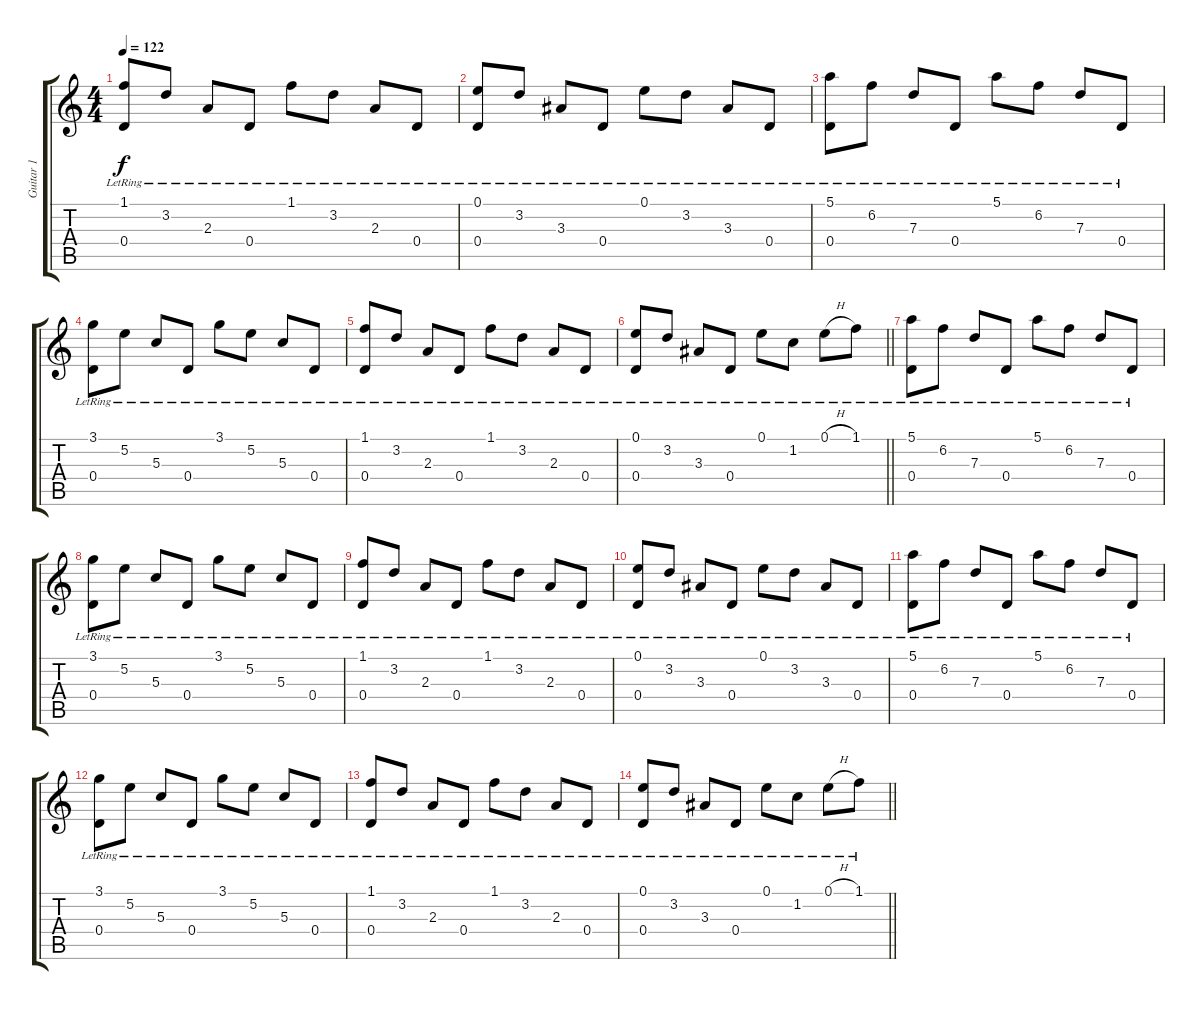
\track ("Guitar 1" "Guitar 1") {instrument electricguitarjazz}
\staff {score tabs}
\tuning (E4 B3 G3 D3 A2 D2) {hide}
\ts (4 4)
\tempo 122
\clef g2
\ks c
(1.1{lr} 0.4{lr}).8{dy f} 3.2{lr}.8 2.3{lr}.8 0.4{lr}.8 1.1{lr}.8 3.2{lr}.8 2.3{lr}.8 0.4{lr}.8 |
(0.1{lr} 0.4{lr}).8 3.2{lr}.8 3.3{lr}.8 0.4{lr}.8 0.1{lr}.8 3.2{lr}.8 3.3{lr}.8 0.4{lr}.8 |
(5.1{lr} 0.4{lr}).8 6.2{lr}.8 7.3{lr}.8 0.4{lr}.8 5.1{lr}.8 6.2{lr}.8 7.3{lr}.8 0.4{lr}.8 |
(3.1{lr} 0.4{lr}).8 5.2{lr}.8 5.3{lr}.8 0.4{lr}.8 3.1{lr}.8 5.2{lr}.8 5.3{lr}.8 0.4{lr}.8 |
(1.1{lr} 0.4{lr}).8 3.2{lr}.8 2.3{lr}.8 0.4{lr}.8 1.1{lr}.8 3.2{lr}.8 2.3{lr}.8 0.4{lr}.8 |
\barLineRight lightlight
(0.1{lr} 0.4{lr}).8 3.2{lr}.8 3.3{lr}.8 0.4{lr}.8 0.1{lr}.8 1.2{lr}.8 0.1{h lr}.8 1.1{lr}.8 |
(5.1{lr} 0.4{lr}).8{volume 7} 6.2{lr}.8 7.3{lr}.8 0.4{lr}.8 5.1{lr}.8 6.2{lr}.8 7.3{lr}.8 0.4{lr}.8 |
(3.1{lr} 0.4{lr}).8 5.2{lr}.8 5.3{lr}.8 0.4{lr}.8 3.1{lr}.8 5.2{lr}.8 5.3{lr}.8 0.4{lr}.8 |
(1.1{lr} 0.4{lr}).8 3.2{lr}.8 2.3{lr}.8 0.4{lr}.8 1.1{lr}.8 3.2{lr}.8 2.3{lr}.8 0.4{lr}.8 |
(0.1{lr} 0.4{lr}).8 3.2{lr}.8 3.3{lr}.8 0.4{lr}.8 0.1{lr}.8 3.2{lr}.8 3.3{lr}.8 0.4{lr}.8 |
(5.1{lr} 0.4{lr}).8{volume 0} 6.2{lr}.8 7.3{lr}.8 0.4{lr}.8 5.1{lr}.8 6.2{lr}.8 7.3{lr}.8 0.4{lr}.8 |
(3.1{lr} 0.4{lr}).8 5.2{lr}.8 5.3{lr}.8 0.4{lr}.8 3.1{lr}.8 5.2{lr}.8 5.3{lr}.8 0.4{lr}.8 |
(1.1{lr} 0.4{lr}).8 3.2{lr}.8 2.3{lr}.8 0.4{lr}.8 1.1{lr}.8 3.2{lr}.8 2.3{lr}.8 0.4{lr}.8 |
\barLineRight lightlight
(0.1{lr} 0.4{lr}).8 3.2{lr}.8 3.3{lr}.8 0.4{lr}.8 0.1{lr}.8 1.2{lr}.8 0.1{h lr}.8 1.1{lr}.8
